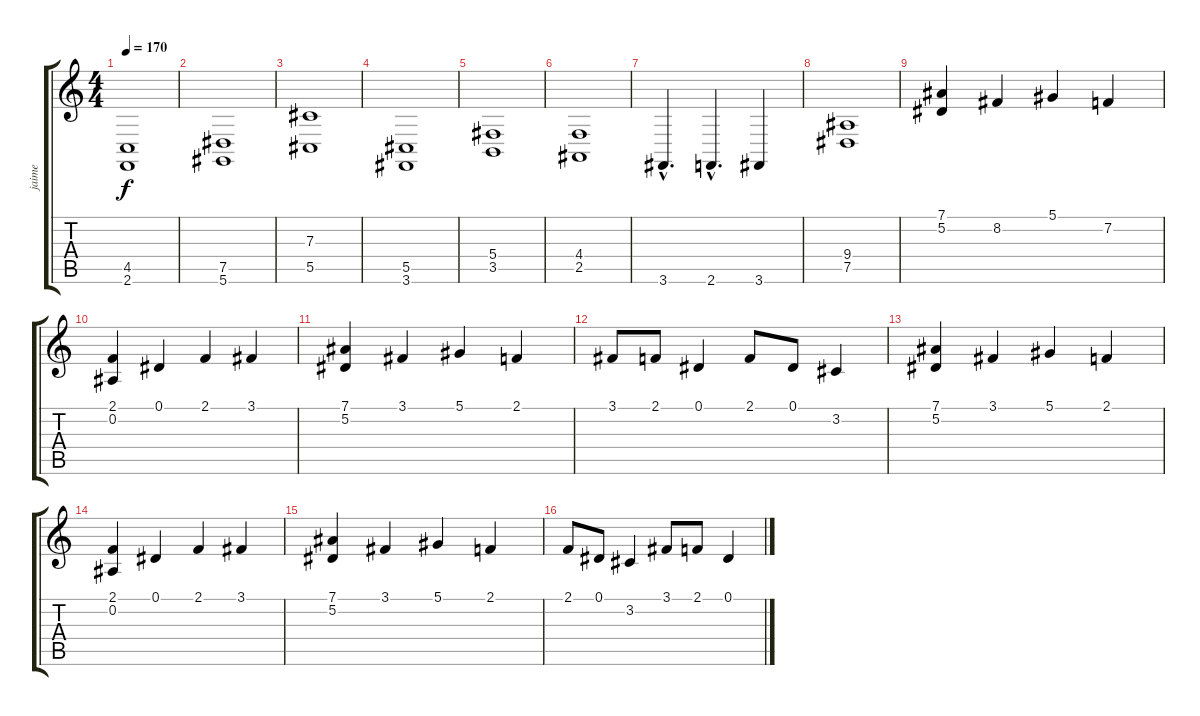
\track ("jaime" "jaime") {instrument churchorgan}
\staff {score tabs}
\tuning (Eb4 Bb3 Gb3 Db3 Ab2 Eb2) {hide}
\ts (4 4)
\tempo 170
\clef g2
\ks c
(4.5 2.6).1{dy f} |
(7.5 5.6).1 |
(7.3 5.5).1 |
(5.5 3.6).1 |
(5.4 3.5).1 |
(4.4 2.5).1 |
3.6{hac}.4{d} 2.6{hac}.4{d} 3.6.4 |
(9.4 7.5).1 |
(7.1 5.2).4{volume 14 instrument violin} 8.2.4 5.1.4 7.2.4 |
(2.1 0.2).4 0.1.4 2.1.4 3.1.4 |
(7.1 5.2).4 3.1.4 5.1.4 2.1.4 |
3.1.8 2.1.8 0.1.4 2.1.8 0.1.8 3.2.4 |
(7.1 5.2).4 3.1.4 5.1.4 2.1.4 |
(2.1 0.2).4 0.1.4 2.1.4 3.1.4 |
(7.1 5.2).4 3.1.4 5.1.4 2.1.4 |
2.1.8 0.1.8 3.2.4 3.1.8 2.1.8 0.1.4
